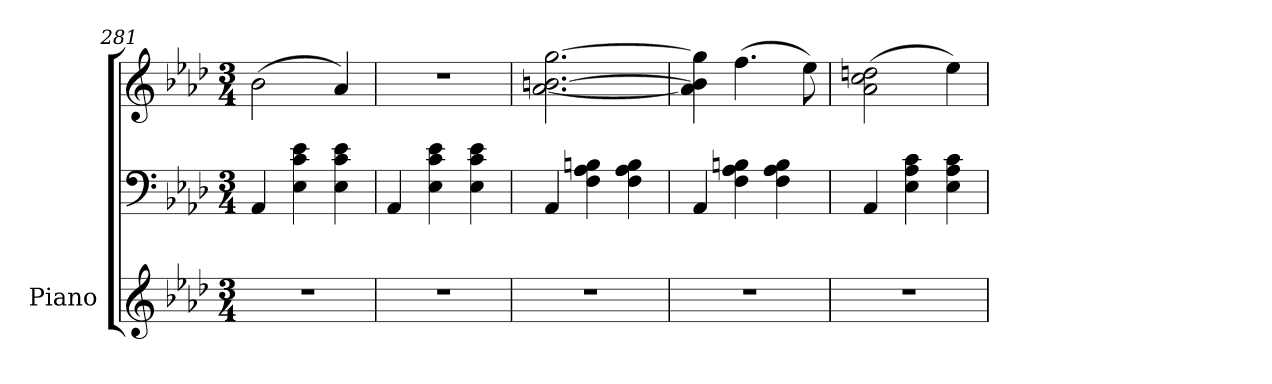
**kern	**kern	**kern
*part1	*part1	*part1
*staff3	*staff2	*staff1
*I"Piano	*	*
*I'Pno.	*	*
*clefG2	*clefF4	*clefG2
*k[b-e-a-d-]	*k[b-e-a-d-]	*k[b-e-a-d-]
*M3/4	*M3/4	*M3/4
=281	=281	=281
2.r	4AA-/	(>2b-\
.	4E-\ 4c\ 4e-\	.
.	4E-\ 4c\ 4e-\	4a-/)
=282	=282	=282
2.r	4AA-/	2.r
.	4E-\ 4c\ 4e-\	.
.	4E-\ 4c\ 4e-\	.
=283	=283	=283
2.r	4AA-/	[2.a-\ [2.bn\ [2.gg\
.	4F\ 4A-\ 4Bn\	.
.	4F\ 4A-\ 4B\	.
=284	=284	=284
2.r	4AA-/	4a-\] 4b\] 4gg\]
.	4F\ 4A-\ 4Bn\	(>4.ff\
.	4F\ 4A-\ 4B\	.
.	.	8ee-\)
=285	=285	=285
2.r	4AA-/	(>2a-\ 2cc\ 2ddn\
.	4E-\ 4A-\ 4c\	.
.	4E-\ 4A-\ 4c\	4ee-\)
=	=	=
*-	*-	*-
